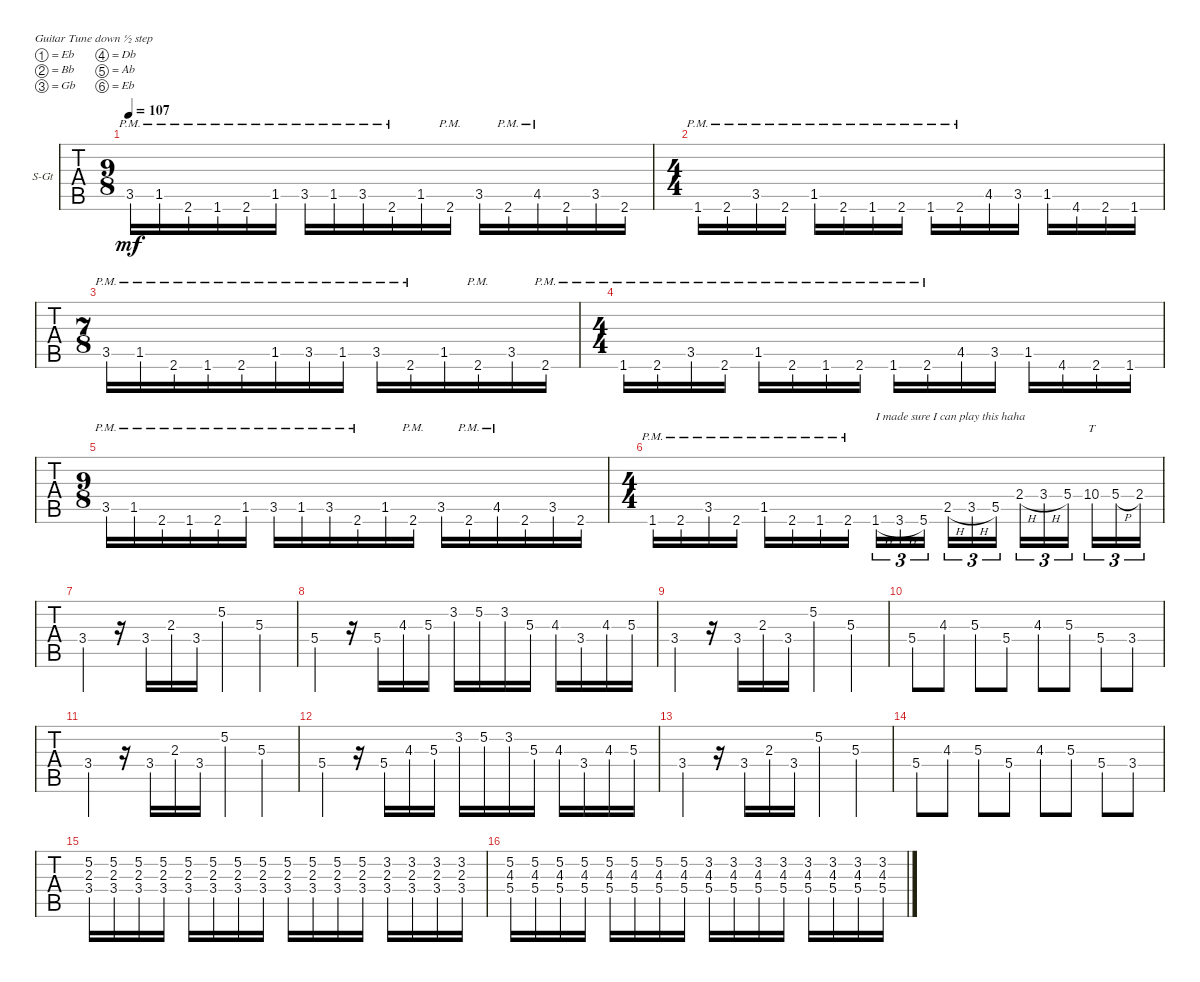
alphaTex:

\defaultSystemsLayout 4
\bracketExtendMode groupsimilarinstruments
\firstSystemTrackNameOrientation horizontal
\otherSystemsTrackNameOrientation horizontal
\track ("Steel Guitar" "S-Gt") {instrument acousticguitarsteel}
\staff {tabs}
\tuning (Eb4 Bb3 Gb3 Db3 Ab2 Eb2)
\ts (9 8)
\tempo 107
\clef g2
\ks c
3.5{pm}.16{dy mf} 1.5{pm}.16 2.6{pm}.16 1.6{pm}.16 2.6{pm}.16 1.5{pm}.16 3.5{pm}.16 1.5{pm}.16 3.5{pm}.16 2.6{pm}.16 1.5.16 2.6{pm}.16 3.5.16 2.6{pm}.16 4.5{pm}.16 2.6.16 3.5.16 2.6.16 |
\ts (4 4)
1.6{pm}.16 2.6{pm}.16 3.5{pm}.16 2.6{pm}.16 1.5{pm}.16 2.6{pm}.16 1.6{pm}.16 2.6{pm}.16 1.6{pm}.16 2.6{pm}.16 4.5.16 3.5.16 1.5.16 4.6.16 2.6.16 1.6.16 |
\ts (7 8)
3.5{pm}.16 1.5{pm}.16 2.6{pm}.16 1.6{pm}.16 2.6{pm}.16 1.5{pm}.16 3.5{pm}.16 1.5{pm}.16 3.5{pm}.16 2.6{pm}.16 1.5.16 2.6{pm}.16 3.5.16 2.6{pm}.16 |
\ts (4 4)
1.6{pm}.16 2.6{pm}.16 3.5{pm}.16 2.6{pm}.16 1.5{pm}.16 2.6{pm}.16 1.6{pm}.16 2.6{pm}.16 1.6{pm}.16 2.6{pm}.16 4.5.16 3.5.16 1.5.16 4.6.16 2.6.16 1.6.16 |
\ts (9 8)
3.5{pm}.16 1.5{pm}.16 2.6{pm}.16 1.6{pm}.16 2.6{pm}.16 1.5{pm}.16 3.5{pm}.16 1.5{pm}.16 3.5{pm}.16 2.6{pm}.16 1.5.16 2.6{pm}.16 3.5.16 2.6{pm}.16 4.5{pm}.16 2.6.16 3.5.16 2.6.16 |
\ts (4 4)
1.6{pm}.16 2.6{pm}.16 3.5{pm}.16 2.6{pm}.16 1.5{pm}.16 2.6{pm}.16 1.6{pm}.16 2.6{pm}.16 1.6{h}.16{tu (3 2) txt "I made sure I can play this haha"} 3.6{h}.16{tu (3 2)} 5.6.16{tu (3 2)} 2.5{h}.16{tu (3 2)} 3.5{h}.16{tu (3 2)} 5.5.16{tu (3 2)} 2.4{h}.16{tu (3 2)} 3.4{h}.16{tu (3 2)} 5.4.16{tu (3 2)} 10.4.16{tt tu (3 2)} 5.4{h}.16{tu (3 2)} 2.4.16{tu (3 2)} |
3.4.4 r.16 3.4.16 2.3.16 3.4.16 5.2.4 5.3.4 |
5.4.4 r.16 5.4.16 4.3.16 5.3.16 3.2.16 5.2.16 3.2.16 5.3.16 4.3.16 3.4.16 4.3.16 5.3.16 |
3.4.4 r.16 3.4.16 2.3.16 3.4.16 5.2.4 5.3.4 |
5.4.8 4.3.8 5.3.8 5.4.8 4.3.8 5.3.8 5.4.8 3.4.8 |
3.4.4 r.16 3.4.16 2.3.16 3.4.16 5.2.4 5.3.4 |
5.4.4 r.16 5.4.16 4.3.16 5.3.16 3.2.16 5.2.16 3.2.16 5.3.16 4.3.16 3.4.16 4.3.16 5.3.16 |
3.4.4 r.16 3.4.16 2.3.16 3.4.16 5.2.4 5.3.4 |
5.4.8 4.3.8 5.3.8 5.4.8 4.3.8 5.3.8 5.4.8 3.4.8 |
(3.4 2.3 5.2).16 (3.4 2.3 5.2).16 (3.4 2.3 5.2).16 (3.4 2.3 5.2).16 (3.4 2.3 5.2).16 (3.4 2.3 5.2).16 (3.4 2.3 5.2).16 (3.4 2.3 5.2).16 (3.4 2.3 5.2).16 (3.4 2.3 5.2).16 (3.4 2.3 5.2).16 (3.4 2.3 5.2).16 (3.4 2.3 3.2).16 (3.4 2.3 3.2).16 (3.4 2.3 3.2).16 (3.4 2.3 3.2).16 |
(5.4 4.3 5.2).16 (5.4 4.3 5.2).16 (5.4 4.3 5.2).16 (5.4 4.3 5.2).16 (5.4 4.3 5.2).16 (5.4 4.3 5.2).16 (5.4 4.3 5.2).16 (5.4 4.3 5.2).16 (5.4 4.3 3.2).16 (5.4 4.3 3.2).16 (5.4 4.3 3.2).16 (5.4 4.3 3.2).16 (5.4 4.3 3.2).16 (5.4 4.3 3.2).16 (5.4 4.3 3.2).16 (5.4 4.3 3.2).16
